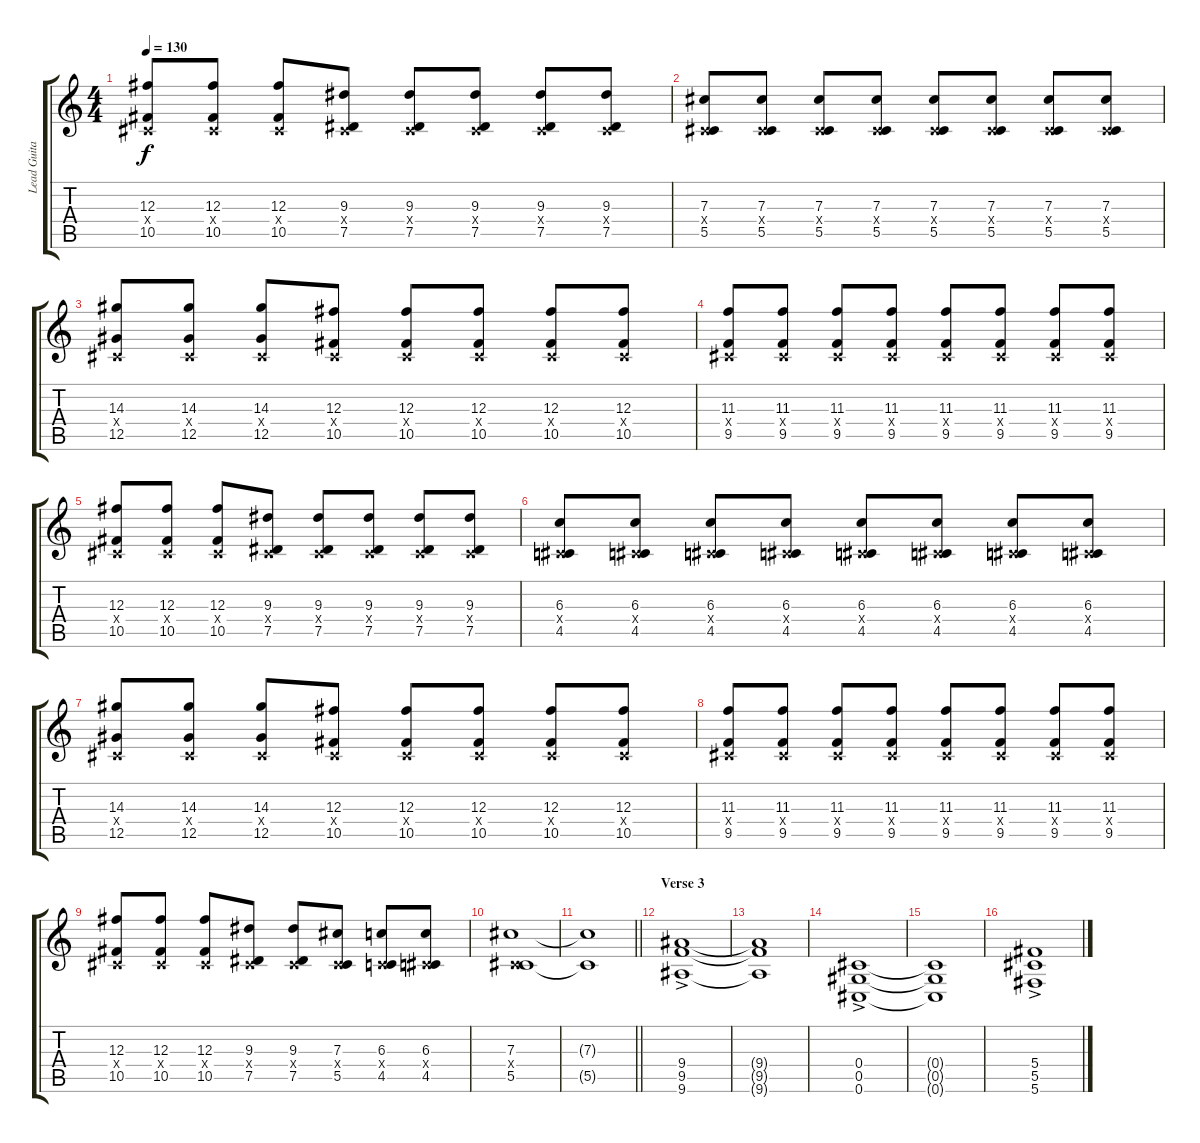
\track ("Lead Guitar" "Lead Guita") {instrument distortionguitar}
\staff {score tabs}
\tuning (Eb4 Bb3 Gb3 Db3 Ab2 Db2) {hide}
\ts (4 4)
\tempo 130
\clef g2
\ks c
(12.3 0.4{x} 10.5).8{dy f} (12.3 0.4{x} 10.5).8 (12.3 0.4{x} 10.5).8 (9.3 0.4{x} 7.5).8 (9.3 0.4{x} 7.5).8 (9.3 0.4{x} 7.5).8 (9.3 0.4{x} 7.5).8 (9.3 0.4{x} 7.5).8 |
(7.3 0.4{x} 5.5).8 (7.3 0.4{x} 5.5).8 (7.3 0.4{x} 5.5).8 (7.3 0.4{x} 5.5).8 (7.3 0.4{x} 5.5).8 (7.3 0.4{x} 5.5).8 (7.3 0.4{x} 5.5).8 (7.3 0.4{x} 5.5).8 |
(14.3 0.4{x} 12.5).8 (14.3 0.4{x} 12.5).8 (14.3 0.4{x} 12.5).8 (12.3 0.4{x} 10.5).8 (12.3 0.4{x} 10.5).8 (12.3 0.4{x} 10.5).8 (12.3 0.4{x} 10.5).8 (12.3 0.4{x} 10.5).8 |
(11.3 0.4{x} 9.5).8 (11.3 0.4{x} 9.5).8 (11.3 0.4{x} 9.5).8 (11.3 0.4{x} 9.5).8 (11.3 0.4{x} 9.5).8 (11.3 0.4{x} 9.5).8 (11.3 0.4{x} 9.5).8 (11.3 0.4{x} 9.5).8 |
(12.3 0.4{x} 10.5).8 (12.3 0.4{x} 10.5).8 (12.3 0.4{x} 10.5).8 (9.3 0.4{x} 7.5).8 (9.3 0.4{x} 7.5).8 (9.3 0.4{x} 7.5).8 (9.3 0.4{x} 7.5).8 (9.3 0.4{x} 7.5).8 |
(6.3 0.4{x} 4.5).8 (6.3 0.4{x} 4.5).8 (6.3 0.4{x} 4.5).8 (6.3 0.4{x} 4.5).8 (6.3 0.4{x} 4.5).8 (6.3 0.4{x} 4.5).8 (6.3 0.4{x} 4.5).8 (6.3 0.4{x} 4.5).8 |
(14.3 0.4{x} 12.5).8 (14.3 0.4{x} 12.5).8 (14.3 0.4{x} 12.5).8 (12.3 0.4{x} 10.5).8 (12.3 0.4{x} 10.5).8 (12.3 0.4{x} 10.5).8 (12.3 0.4{x} 10.5).8 (12.3 0.4{x} 10.5).8 |
(11.3 0.4{x} 9.5).8 (11.3 0.4{x} 9.5).8 (11.3 0.4{x} 9.5).8 (11.3 0.4{x} 9.5).8 (11.3 0.4{x} 9.5).8 (11.3 0.4{x} 9.5).8 (11.3 0.4{x} 9.5).8 (11.3 0.4{x} 9.5).8 |
(12.3 0.4{x} 10.5).8 (12.3 0.4{x} 10.5).8 (12.3 0.4{x} 10.5).8 (9.3 0.4{x} 7.5).8 (9.3 0.4{x} 7.5).8 (7.3 0.4{x} 5.5).8 (6.3 0.4{x} 4.5).8 (6.3 0.4{x} 4.5).8 |
(7.3 0.4{x} 5.5).1{volume 5} |
\barLineRight lightlight
(7.3{t} 5.5{t}).1 |
\section ("" "Verse 3")
(9.4 9.5 9.6{ac}).1{volume 10} |
(9.4{t} 9.5{t} 9.6{t}).1 |
(0.4 0.5 0.6{ac}).1 |
(0.4{t} 0.5{t} 0.6{t}).1 |
(5.4 5.5 5.6{ac}).1
